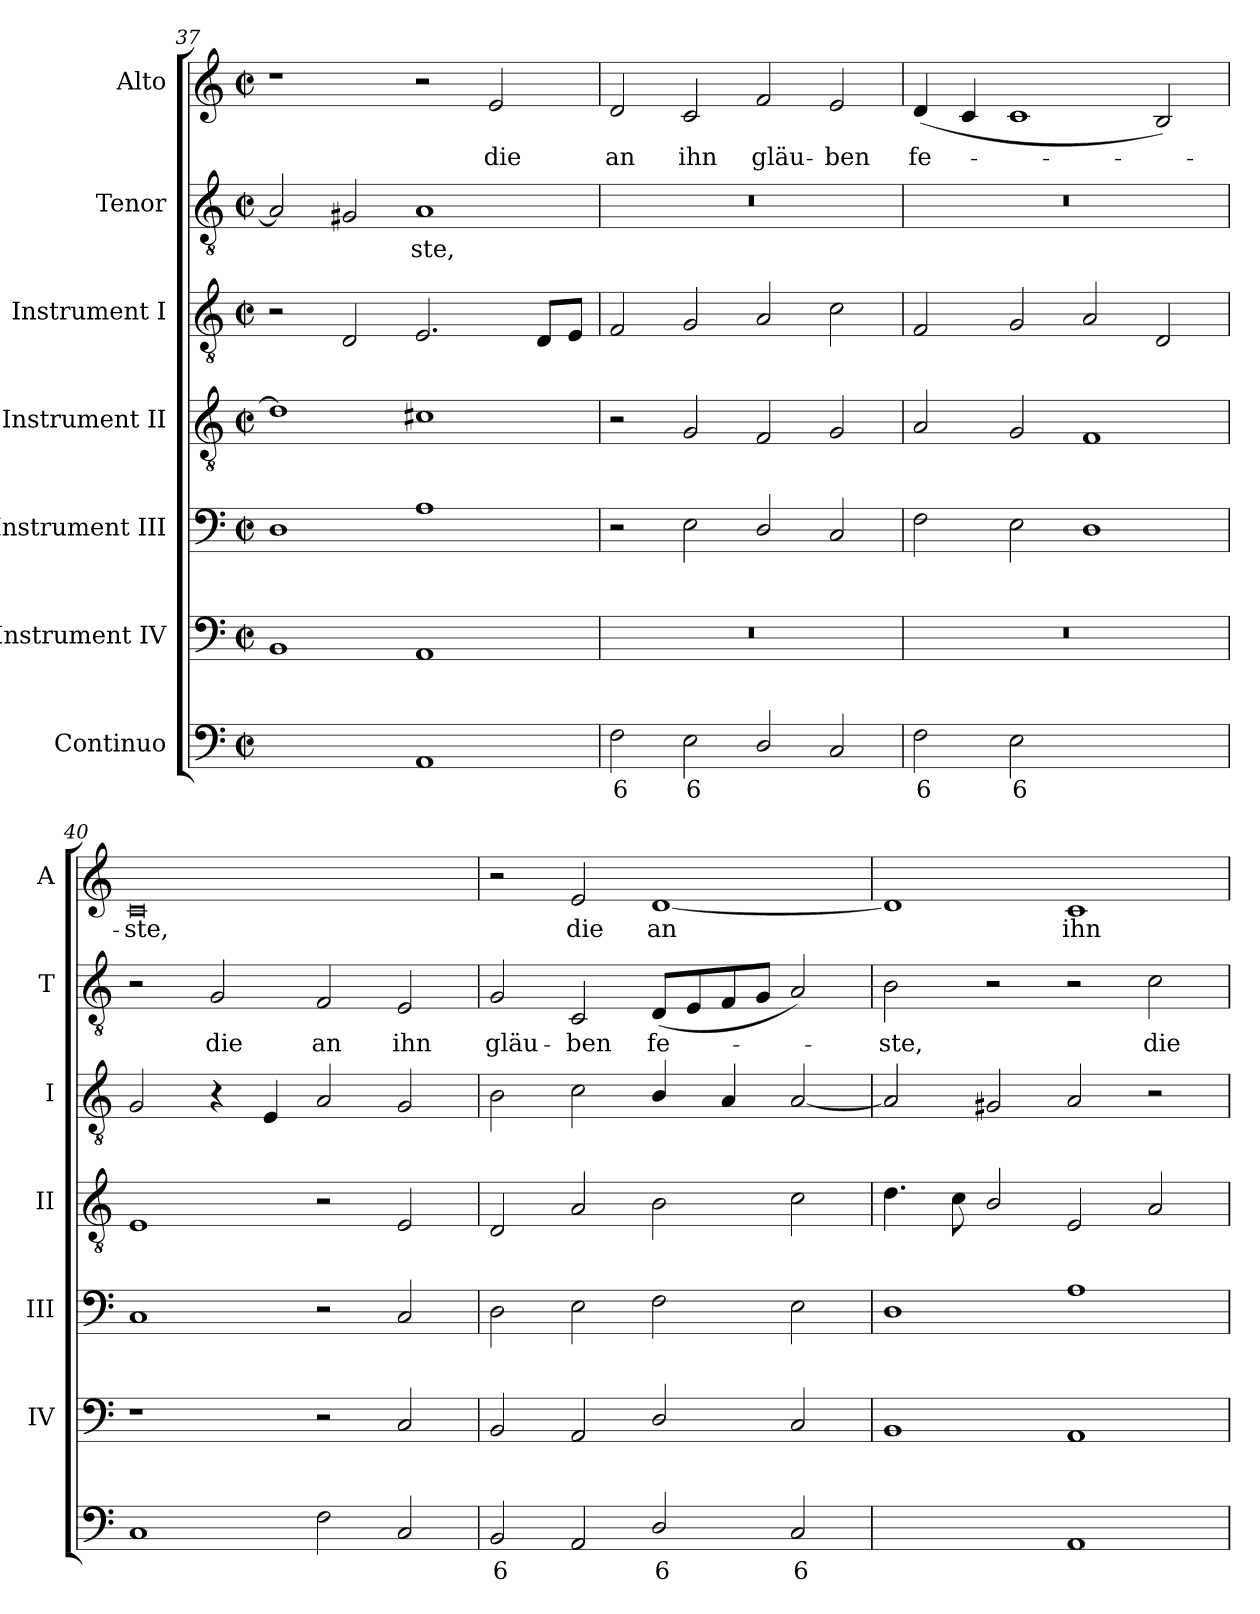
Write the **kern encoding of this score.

**kern	**text	**kern	**kern	**kern	**kern	**kern	**text	**kern	**text
*part7	*part7	*part6	*part5	*part4	*part3	*part2	*part2	*part1	*part1
*staff7	*staff7	*staff6	*staff5	*staff4	*staff3	*staff2	*staff2	*staff1	*staff1
*I"Continuo	*	*I"Instrument IV	*I"Instrument III	*I"Instrument II	*I"Instrument I	*I"Tenor	*	*I"Alto	*
*	*	*I'IV	*I'III	*I'II	*I'I	*I'T	*	*I'A	*
*clefF4	*	*clefF4	*clefF4	*clefGv2	*clefGv2	*clefGv2	*	*clefG2	*
*k[]	*	*k[]	*k[]	*k[]	*k[]	*k[]	*	*k[]	*
*C:	*	*C:	*C:	*C:	*C:	*C:	*	*C:	*
*M4/2	*	*M4/2	*M4/2	*M4/2	*M4/2	*M4/2	*	*M4/2	*
*met(c|)	*	*met(c|)	*met(c|)	*met(c|)	*met(c|)	*met(c|)	*	*met(c|)	*
=37	=37	=37	=37	=37	=37	=37	=37	=37	=37
!	!LO:LY:b	!	!	!	!	!	!	!	!
[2BByy	7	1BB	1D	1d]	2r	2A]	.	1r	.
!	!LO:LY:b	!	!	!	!	!	!	!	!
2BByy]	6	.	.	.	2D	2G#X	.	.	.
!	!	!	!	!	!	!	!LO:LY:b	!	!
1AA	.	1AA	1A	1c#X	2.E	1A	ste,	2r	.
!	!	!	!	!	!	!	!	!	!LO:LY:b
.	.	.	.	.	.	.	.	2e	die
.	.	.	.	.	8DL	.	.	.	.
.	.	.	.	.	8EJ	.	.	.	.
=38	=38	=38	=38	=38	=38	=38	=38	=38	=38
!	!LO:LY:b	!	!	!	!	!	!	!	!LO:LY:b
2F	6	0r	2r	2r	2F	0r	.	2d	an
!	!LO:LY:b	!	!	!	!	!	!	!	!LO:LY:b
2E	6	.	2E	2G	2G	.	.	2c	ihn
!	!	!	!	!	!	!	!	!	!LO:LY:b
2D/	.	.	2D/	2F	2A	.	.	2f	gläu-
!	!	!	!	!	!	!	!	!	!LO:LY:b
2C	.	.	2C	2G	2c	.	.	2e	-ben
=39	=39	=39	=39	=39	=39	=39	=39	=39	=39
!	!LO:LY:b	!	!	!	!	!	!	!	!LO:LY:b
2F	6	0r	2F	2A	2F	0r	.	(<4d	fe-
.	.	.	.	.	.	.	.	4c	.
!	!LO:LY:b	!	!	!	!	!	!	!	!
2E	6	.	2E	2G	2G	.	.	1c	.
!	!LO:LY:b	!	!	!	!	!	!	!	!
[2Dyy	7	.	1D	1F	2A	.	.	.	.
!	!LO:LY:b	!	!	!	!	!	!	!	!
2Dyy]	6	.	.	.	2D	.	.	2B)	.
=40	=40	=40	=40	=40	=40	=40	=40	=40	=40
!	!	!	!	!	!	!	!	!	!LO:LY:b
1C	.	1r	1C	1E	2G	2r	.	0c	ste,
!	!	!	!	!	!	!	!LO:LY:b	!	!
.	.	.	.	.	4r	2G	die	.	.
.	.	.	.	.	4E	.	.	.	.
!	!	!	!	!	!	!	!LO:LY:b	!	!
2F	.	2r	2r	2r	2A	2F	an	.	.
!	!	!	!	!	!	!	!LO:LY:b	!	!
2C	.	2C	2C	2E	2G	2E	ihn	.	.
=41	=41	=41	=41	=41	=41	=41	=41	=41	=41
!	!LO:LY:b	!	!	!	!	!	!LO:LY:b	!	!
2BB	6	2BB	2D	2D	2B	2G	gläu-	2r	.
!	!	!	!	!	!	!	!LO:LY:b	!	!LO:LY:b
2AA	.	2AA	2E	2A	2c	2C	-ben	2e	die
!	!LO:LY:b	!	!	!	!	!	!LO:LY:b	!	!LO:LY:b
2D/	6	2D/	2F	2B	4B/	(<8DL	fe-	[1d	an
.	.	.	.	.	.	8E	.	.	.
.	.	.	.	.	4A	8F	.	.	.
.	.	.	.	.	.	8GJ	.	.	.
!	!LO:LY:b	!	!	!	!	!	!	!	!
2C	6	2C	2E	2c	[2A	2A)	.	.	.
=42	=42	=42	=42	=42	=42	=42	=42	=42	=42
!	!LO:LY:b	!	!	!	!	!	!LO:LY:b	!	!
[2BByy	7	1BB	1D	4.d	2A]	2B	ste,	1d]	.
.	.	.	.	8c	.	.	.	.	.
!	!LO:LY:b	!	!	!	!	!	!	!	!
2BByy]	6	.	.	2B/	2G#X	2r	.	.	.
!	!	!	!	!	!	!	!	!	!LO:LY:b
1AA	.	1AA	1A	2E	2A	2r	.	1c	ihn
!	!	!	!	!	!	!	!LO:LY:b	!	!
.	.	.	.	2A	2r	2c	die	.	.
=	=	=	=	=	=	=	=	=	=
*-	*-	*-	*-	*-	*-	*-	*-	*-	*-
